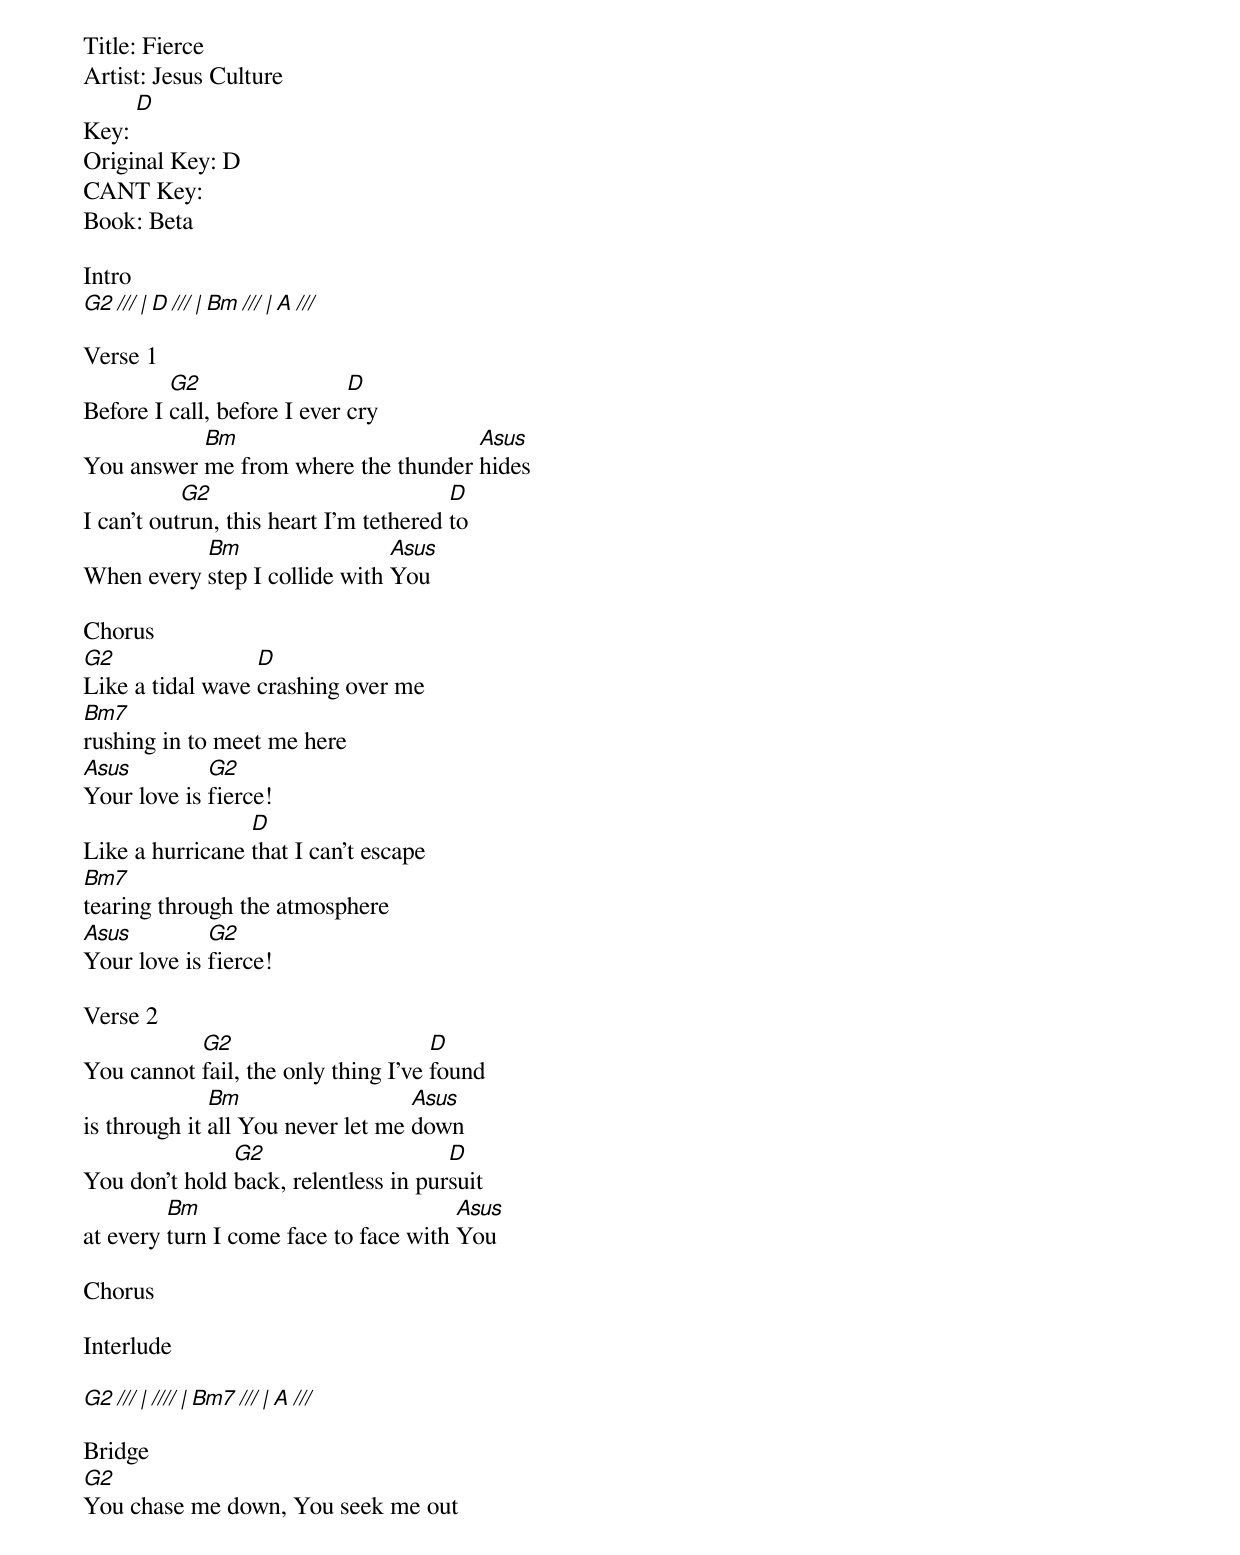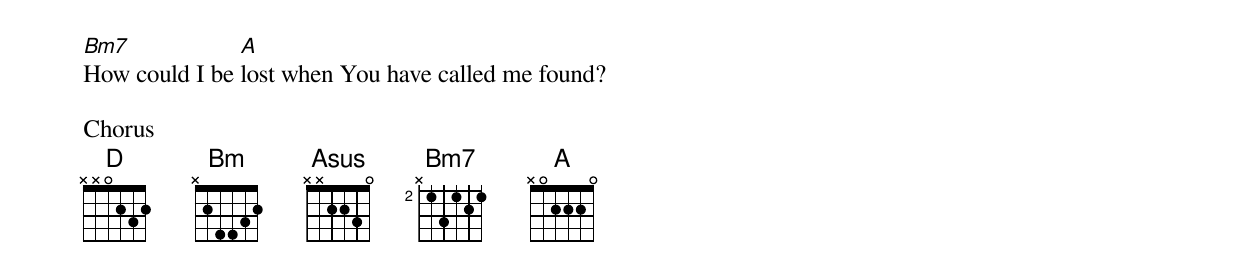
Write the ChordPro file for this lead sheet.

Title: Fierce
Artist: Jesus Culture
Key: [D]
Original Key: D
CANT Key:
Book: Beta

Intro
[G2 /// | D /// | Bm /// | A ///]

Verse 1
Before I [G2]call, before I ever [D]cry
You answer [Bm]me from where the thunder [Asus]hides
I can't out[G2]run, this heart I'm tethered [D]to
When every [Bm]step I collide with [Asus]You

Chorus
[G2]Like a tidal wave [D]crashing over me
[Bm7]rushing in to meet me here
[Asus]Your love is [G2]fierce!
Like a hurricane [D]that I can't escape
[Bm7]tearing through the atmosphere
[Asus]Your love is [G2]fierce!

Verse 2
You cannot [G2]fail, the only thing I've [D]found
is through it [Bm]all You never let me [Asus]down
You don't hold [G2]back, relentless in pur[D]suit
at every [Bm]turn I come face to face with [Asus]You

Chorus

Interlude

[G2 /// | //// | Bm7 /// | A ///]

Bridge
[G2]You chase me down, You seek me out
[Bm7]How could I be [A]lost when You have called me found?

Chorus
